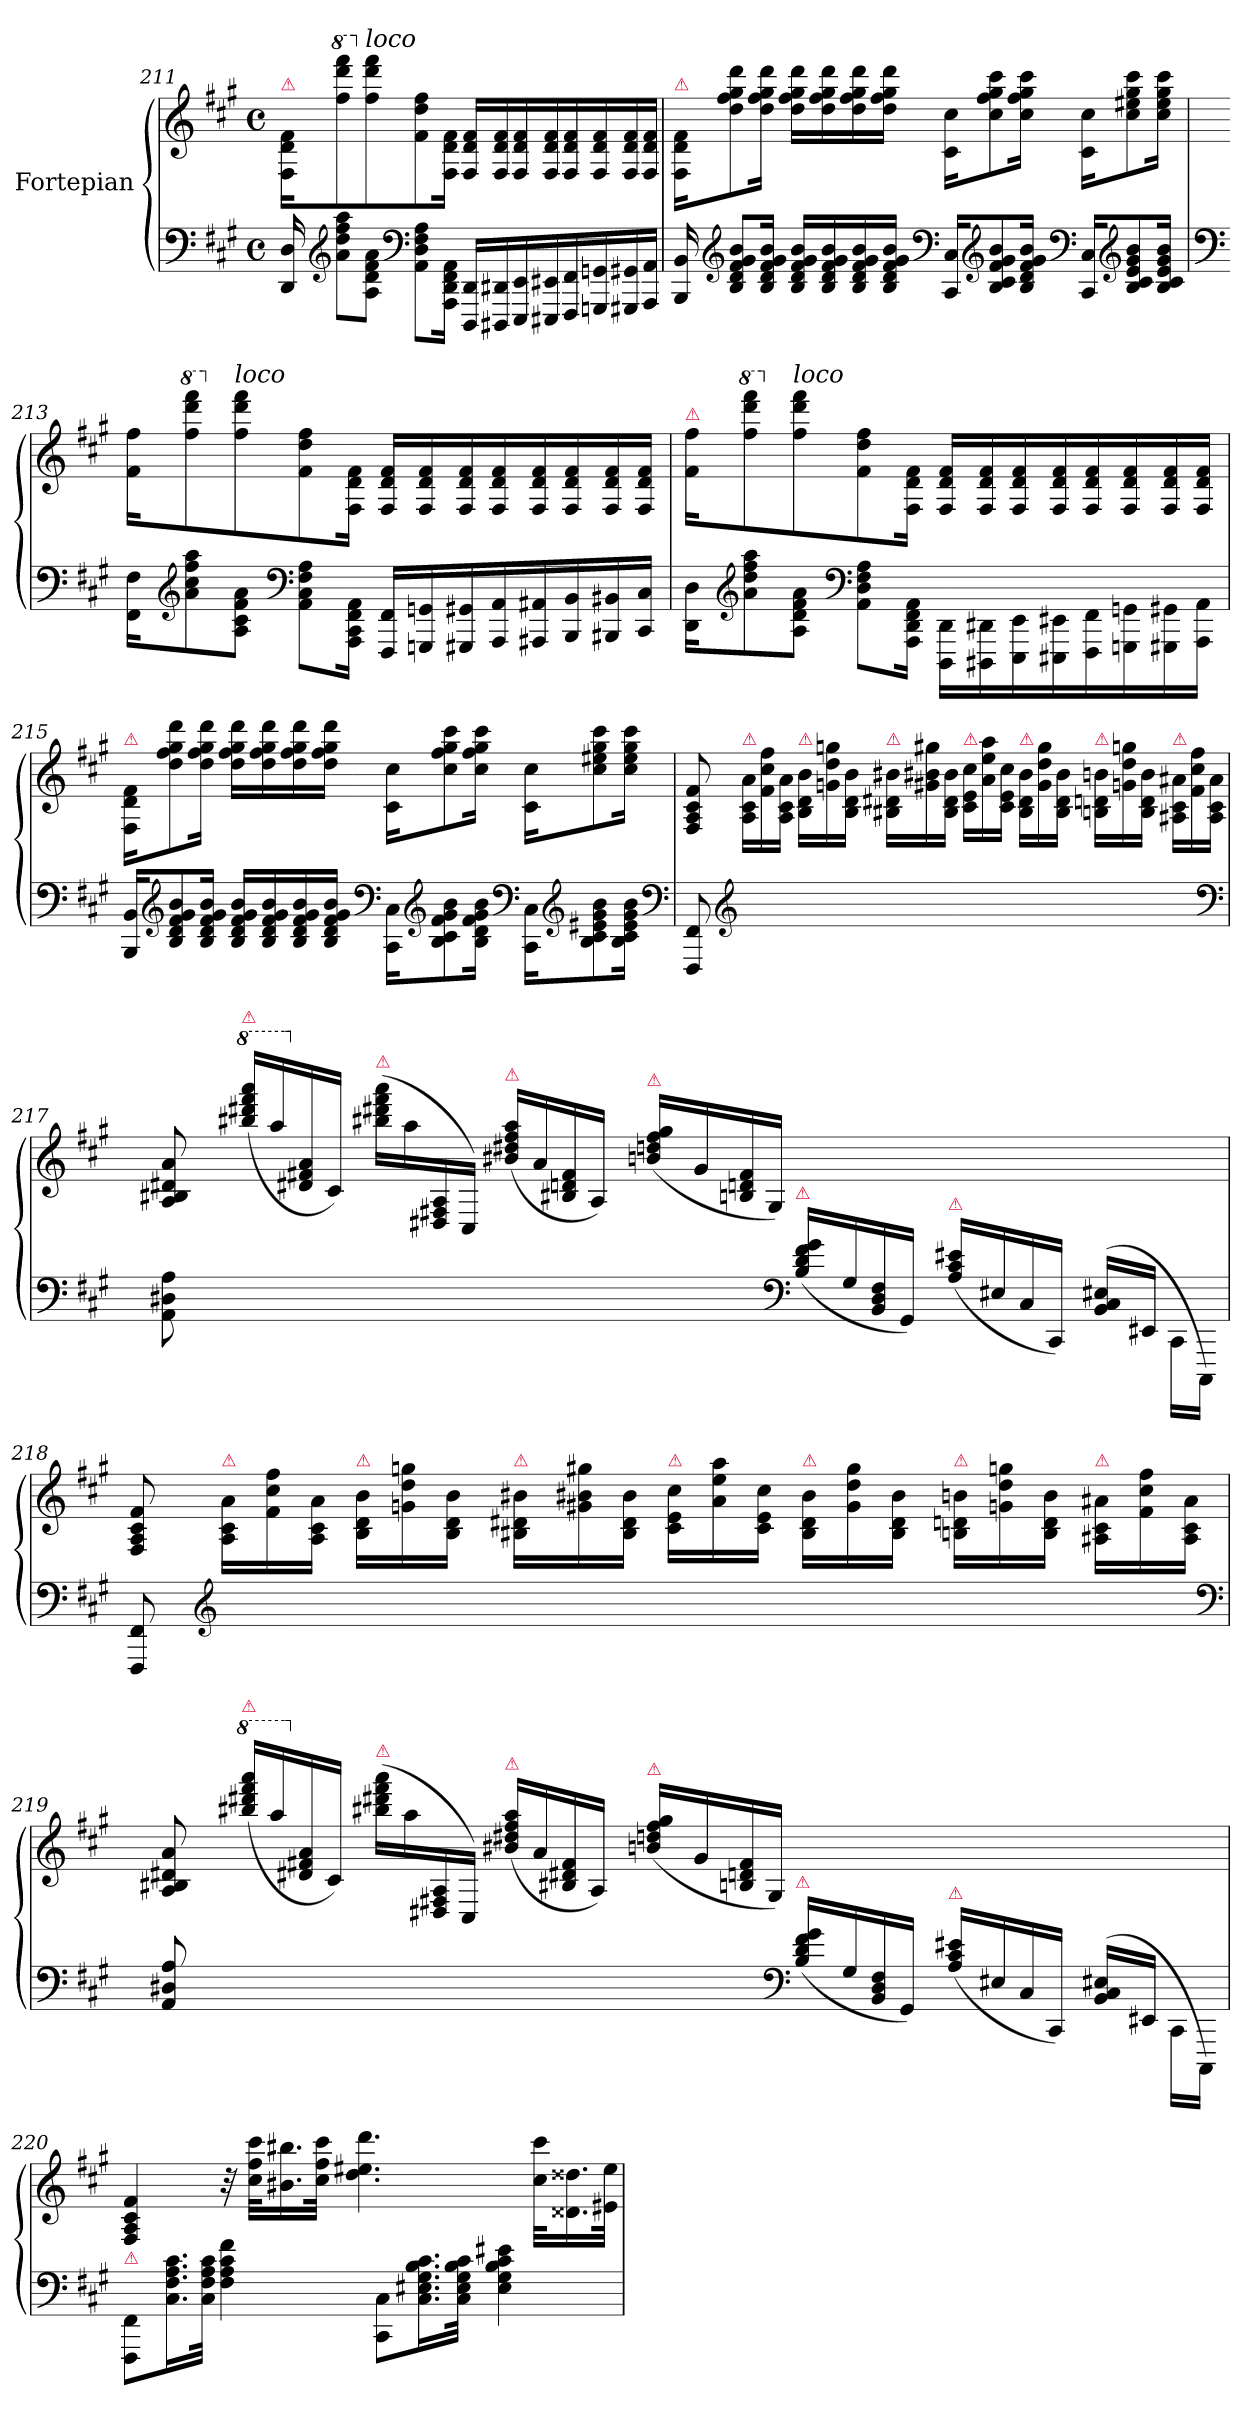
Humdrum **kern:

**kern	**kern
*part2	*part1
*staff2	*staff1
*I"Fortepian	*I"Fortepian
*clefF4	*clefG2
*k[f#c#g#]	*k[f#c#g#]
*f#:	*f#:
*M4/4	*M4/4
*met(c)	*met(c)
=211	=211
!	!LO:TX:a:color=crimson:t=⚠
16DD/ 16D/	16F#/ 16d/ 16f#/KL
*clefG2	*
*	*8va
8a\ 8dd\ 8ff#\ 8aa\L	8fff#\ 8dddd\ 8ffff#\
*	*X8va
!	!LO:TX:a:i:t=loco
8A\ 8d\ 8f#\ 8a\J	8ff#\ 8ddd\ 8fff#\
*clefF4	*
8AA\ 8D\ 8F#\ 8A\L	8f#\ 8dd\ 8ff#\
16AAA\ 16DD\ 16FF#\ 16AA\Jk	16F#\ 16d\ 16f#\Jk
16DDD/ 16DD/LL	16F#/ 16d/ 16f#/LL
16DDD#X/ 16DD#X/	16F#/ 16d/ 16f#/
16EEE/ 16EE/	16F#/ 16d/ 16f#/
16EEE#X/ 16EE#X/	16F#/ 16d/ 16f#/
16FFF#/ 16FF#/	16F#/ 16d/ 16f#/
16GGGn/ 16GGn/	16F#/ 16d/ 16f#/
16GGG#X/ 16GG#X/	16F#/ 16d/ 16f#/
16AAA/ 16AA/JJ	16F#/ 16d/ 16f#/JJ
=212	=212
!	!LO:TX:a:color=crimson:t=⚠
16BBB/ 16BB/	16F#/ 16d/ 16f#/KL
*clefG2	*
8B/ 8d/ 8f#/ 8g#/ 8b/L	8dd\ 8ff#\ 8gg#\ 8ddd\
16B/ 16d/ 16f#/ 16g#/ 16b/Jk	16dd\ 16ff#\ 16gg#\ 16ddd\Jk
16B/ 16d/ 16f#/ 16g#/ 16b/LL	16dd\ 16ff#\ 16gg#\ 16ddd\LL
16B/ 16d/ 16f#/ 16g#/ 16b/	16dd\ 16ff#\ 16gg#\ 16ddd\
16B/ 16d/ 16f#/ 16g#/ 16b/	16dd\ 16ff#\ 16gg#\ 16ddd\
16B/ 16d/ 16f#/ 16g#/ 16b/JJ	16dd\ 16ff#\ 16gg#\ 16ddd\JJ
*clefF4	*
16CC#/ 16C#/KL	16c#\ 16cc#\KL
*clefG2	*
8B/ 8c#/ 8f#/ 8g#/ 8b/	8cc#\ 8ff#\ 8gg#\ 8ccc#\
16B/ 16d/ 16f#/ 16g#/ 16b/Jk	16cc#\ 16ff#\ 16gg#\ 16ccc#\Jk
*clefF4	*
16CC#/ 16C#/KL	16c#\ 16cc#\KL
*clefG2	*
8B/ 8c#/ 8e/ 8g#/ 8b/	8cc#\ 8ee#X\ 8gg#\ 8ccc#\
16B/ 16c#/ 16e/ 16g#/ 16b/Jk	16cc#\ 16ee#\ 16gg#\ 16ccc#\Jk
=213	=213
*clefF4	*
16FF#\ 16F#\KL	16f#\ 16ff#\KL
*clefG2	*
*	*8va
8a\ 8cc#\ 8ff#\ 8aa\	8fff#\ 8dddd\ 8ffff#\
*	*X8va
!	!LO:TX:a:i:t=loco
8A\ 8c#\ 8f#\ 8a\J	8ff#\ 8ddd\ 8fff#\
*clefF4	*
8AA\ 8C#\ 8F#\ 8A\L	8f#\ 8dd\ 8ff#\
16AAA\ 16CC#\ 16FF#\ 16AA\Jk	16F#\ 16d\ 16f#\Jk
16FFF#/ 16FF#/LL	16F#/ 16d/ 16f#/LL
16GGGn/ 16GGn/	16F#/ 16d/ 16f#/
16GGG#X/ 16GG#X/	16F#/ 16d/ 16f#/
16AAA/ 16AA/	16F#/ 16d/ 16f#/
16AAA#X/ 16AA#X/	16F#/ 16d/ 16f#/
16BBB/ 16BB/	16F#/ 16d/ 16f#/
16BBB#X/ 16BB#X/	16F#/ 16d/ 16f#/
16CC#/ 16C#/JJ	16F#/ 16d/ 16f#/JJ
=214	=214
!	!LO:TX:a:color=crimson:t=⚠
16DD\ 16D\KL	16f#/ 16ff#/KL
*clefG2	*
*	*8va
8a\ 8dd\ 8ff#\ 8aa\	8fff#\ 8dddd\ 8ffff#\
*	*X8va
!	!LO:TX:a:i:t=loco
8A\ 8d\ 8f#\ 8a\J	8ff#\ 8ddd\ 8fff#\
*clefF4	*
8AA\ 8D\ 8F#\ 8A\L	8f#\ 8dd\ 8ff#\
16AAA\ 16DD\ 16FF#\ 16AA\Jk	16F#\ 16d\ 16f#\Jk
16DDD\ 16DD\LL	16F#/ 16d/ 16f#/LL
16DDD#X\ 16DD#X\	16F#/ 16d/ 16f#/
16EEE\ 16EE\	16F#/ 16d/ 16f#/
16EEE#X\ 16EE#X\	16F#/ 16d/ 16f#/
16FFF#\ 16FF#\	16F#/ 16d/ 16f#/
16GGGn\ 16GGn\	16F#/ 16d/ 16f#/
16GGG#X\ 16GG#X\	16F#/ 16d/ 16f#/
16AAA\ 16AA\JJ	16F#/ 16d/ 16f#/JJ
=215	=215
!	!LO:TX:a:color=crimson:t=⚠
16BBB/ 16BB/KL	16F#/ 16d/ 16f#/KL
*clefG2	*
8B/ 8d/ 8f#/ 8g#/ 8b/	8dd\ 8ff#\ 8gg#\ 8ddd\
16B/ 16d/ 16f#/ 16g#/ 16b/Jk	16dd\ 16ff#\ 16gg#\ 16ddd\Jk
16B/ 16d/ 16f#/ 16g#/ 16b/LL	16dd\ 16ff#\ 16gg#\ 16ddd\LL
16B/ 16d/ 16f#/ 16g#/ 16b/	16dd\ 16ff#\ 16gg#\ 16ddd\
16B/ 16d/ 16f#/ 16g#/ 16b/	16dd\ 16ff#\ 16gg#\ 16ddd\
16B/ 16d/ 16f#/ 16g#/ 16b/JJ	16dd\ 16ff#\ 16gg#\ 16ddd\JJ
*clefF4	*
16CC#\ 16C#\KL	16c#\ 16cc#\KL
*clefG2	*
8B\ 8c#\ 8f#\ 8g#\ 8b\	8cc#\ 8ff#\ 8gg#\ 8ccc#\
16B\ 16d\ 16f#\ 16g#\ 16b\Jk	16cc#\ 16ff#\ 16gg#\ 16ccc#\Jk
*clefF4	*
16CC#\ 16C#\KL	16c#\ 16cc#\KL
*clefG2	*
8B\ 8c#\ 8e#X\ 8g#\ 8b\	8cc#\ 8ee#X\ 8gg#\ 8ccc#\
16B\ 16c#\ 16e#\ 16g#\ 16b\Jk	16cc#\ 16ee#\ 16gg#\ 16ccc#\Jk
*clefF4	*
=216	=216
8FFF#/ 8FF#/	8F#/ 8A/ 8c#/ 8f#/
*clefG2	*
*	*Xtuplet
!	!LO:TX:a:color=crimson:t=⚠
2.ryy	24A\ 24c#\ 24a\LL
.	24f#/ 24cc#/ 24ff#/
.	24A\ 24c#\ 24a\JJ
!	!LO:TX:a:color=crimson:t=⚠
.	24B\ 24d\ 24b\LL
.	24gn/ 24dd/ 24ggn/
.	24B\ 24d\ 24b\JJ
!	!LO:TX:a:color=crimson:t=⚠
.	24B#X\ 24d#X\ 24b#X\LL
.	24g#X/ 24b#X/ 24gg#X/
.	24B#\ 24d#\ 24b#\JJ
!	!LO:TX:a:color=crimson:t=⚠
.	24c#\ 24e\ 24cc#\LL
.	24a/ 24ee/ 24aa/
.	24c#\ 24e\ 24cc#\JJ
!	!LO:TX:a:color=crimson:t=⚠
.	24B#\ 24d#\ 24b#\LL
.	24g#/ 24dd/ 24gg#/
.	24B#\ 24d#\ 24b#\JJ
!	!LO:TX:a:color=crimson:t=⚠
.	24Bn\ 24dn\ 24bn\LL
.	24gn/ 24dd/ 24ggn/
.	24B\ 24d\ 24b\JJ
!	!LO:TX:a:color=crimson:t=⚠
8ryy	24A#X\ 24c#\ 24a#X\LL
.	24f#/ 24cc#/ 24ff#/
.	24A#\ 24c#\ 24a#\JJ
*clefF4	*
=217	=217
8AA\ 8D#X\ 8A\	8A/ 8B#X/ 8d#X/ 8a/
!LO:N:vis=1	!
*	*8va
!	!LO:TX:a:color=crimson:t=⚠
!	!LO:N:vis=16
2ryy	(32bbb#X\ 32dddd#X\ 32ffff#\ 32aaaa\LL
!	!LO:N:vis=16
.	32aaa\
*	*X8va
!	!LO:N:vis=16
.	32d#X/ 32f#X/ 32a/
!	!LO:N:vis=16
.	32c#/JJ)
!	!LO:TX:a:color=crimson:t=⚠
!	!LO:N:vis=16
.	(32bb#X\ 32ddd#X\ 32fff#\ 32aaa\LL
!	!LO:N:vis=16
.	32aa\
!	!LO:N:vis=16
.	32D#X/ 32F#X/ 32A/
!	!LO:N:vis=16
.	32C#/JJ)
*clefF4	*
!	!LO:TX:a:color=crimson:t=⚠
!	!LO:N:vis=16
.	(32b#X\ 32dd#X\ 32ff#\ 32aa\LL
!	!LO:N:vis=16
.	32a\
!	!LO:N:vis=16
.	32B#X/ 32dn/ 32f#/
!	!LO:N:vis=16
.	32A/JJ)
!	!LO:TX:a:color=crimson:t=⚠
!	!LO:N:vis=16
.	(32bn\ 32ddn\ 32ff#\ 32gg#\LL
!	!LO:N:vis=16
.	32g#\
!	!LO:N:vis=16
.	32Bn/ 32dn/ 32f#/
!	!LO:N:vis=16
.	32G#/JJ)
!LO:TX:a:color=crimson:t=⚠	!
!LO:N:vis=16	!LO:N:vis=2.
(>32B\ 32d\ 32f#\ 32g#\LL	4.ryy
!LO:N:vis=16	!
32G#\	.
!LO:N:vis=16	!
32BB/ 32D#/ 32F#/	.
!LO:N:vis=16	!
32GG#/JJ)	.
!LO:TX:a:color=crimson:t=⚠	!
!LO:N:vis=16	!
(>32A\ 32c#\ 32e#X\LL	.
!LO:N:vis=16	!
32E#X\	.
!LO:N:vis=16	!
32C#/	.
!LO:N:vis=16	!
32CC#/JJ)	.
!LO:N:vis=16	!
(32BB/ 32C#/ 32E#X/LL	.
!LO:N:vis=16	!
32EE#X/JJ	.
!LO:N:vis=16	!
32CC#\LL	.
!LO:N:vis=16	!
32CCC#\JJ)	.
=218	=218
8FFF#/ 8FF#/	8F#/ 8A/ 8c#/ 8f#/
*clefG2	*
!	!LO:TX:a:color=crimson:t=⚠
2.ryy	24A\ 24c#\ 24a\LL
.	24f#/ 24cc#/ 24ff#/
.	24A\ 24c#\ 24a\JJ
!	!LO:TX:a:color=crimson:t=⚠
.	24B\ 24d\ 24b\LL
.	24gn/ 24dd/ 24ggn/
.	24B\ 24d\ 24b\JJ
!	!LO:TX:a:color=crimson:t=⚠
.	24B#X\ 24d#X\ 24b#X\LL
.	24g#X/ 24b#X/ 24gg#X/
.	24B#\ 24d#\ 24b#\JJ
!	!LO:TX:a:color=crimson:t=⚠
.	24c#\ 24e\ 24cc#\LL
.	24a/ 24ee/ 24aa/
.	24c#\ 24e\ 24cc#\JJ
!	!LO:TX:a:color=crimson:t=⚠
.	24B#\ 24d#\ 24b#\LL
.	24g#/ 24dd/ 24gg#/
.	24B#\ 24d#\ 24b#\JJ
!	!LO:TX:a:color=crimson:t=⚠
.	24Bn\ 24dn\ 24bn\LL
.	24gn/ 24dd/ 24ggn/
.	24B\ 24d\ 24b\JJ
!	!LO:TX:a:color=crimson:t=⚠
8ryy	24A#X\ 24c#\ 24a#X\LL
.	24f#/ 24cc#/ 24ff#/
.	24A#\ 24c#\ 24a#\JJ
*clefF4	*
=219	=219
8AA/ 8D#X/ 8A/	8A/ 8B#X/ 8d#X/ 8a/
!LO:N:vis=1	!
*	*8va
!	!LO:TX:a:color=crimson:t=⚠
!	!LO:N:vis=16
2ryy	(32bbb#X\ 32dddd#X\ 32ffff#\ 32aaaa\LL
!	!LO:N:vis=16
.	32aaa\
*	*X8va
!	!LO:N:vis=16
.	32d#X/ 32f#X/ 32a/
!	!LO:N:vis=16
.	32c#/JJ)
!	!LO:TX:a:color=crimson:t=⚠
!	!LO:N:vis=16
.	(32bb#X\ 32ddd#X\ 32fff#\ 32aaa\LL
!	!LO:N:vis=16
.	32aa\
!	!LO:N:vis=16
.	32D#X/ 32F#X/ 32A/
!	!LO:N:vis=16
.	32C#/JJ)
*clefF4	*
!	!LO:TX:a:color=crimson:t=⚠
!	!LO:N:vis=16
.	(32b#X\ 32dd#X\ 32ff#\ 32aa\LL
!	!LO:N:vis=16
.	32a\
!	!LO:N:vis=16
.	32B#X/ 32d#X/ 32f#/
!	!LO:N:vis=16
.	32A/JJ)
!	!LO:TX:a:color=crimson:t=⚠
!	!LO:N:vis=16
.	(32bn\ 32ddn\ 32ff#\ 32gg#\LL
!	!LO:N:vis=16
.	32g#\
!	!LO:N:vis=16
.	32Bn/ 32dn/ 32f#/
!	!LO:N:vis=16
.	32G#/JJ)
!LO:TX:a:color=crimson:t=⚠	!
!LO:N:vis=16	!LO:N:vis=2.
(>32B\ 32d\ 32f#\ 32g#\LL	4.ryy
!LO:N:vis=16	!
32G#\	.
!LO:N:vis=16	!
32BB/ 32D#/ 32F#/	.
!LO:N:vis=16	!
32GG#/JJ)	.
!LO:TX:a:color=crimson:t=⚠	!
!LO:N:vis=16	!
(>32A\ 32c#\ 32e#X\LL	.
!LO:N:vis=16	!
32E#X\	.
!LO:N:vis=16	!
32C#/	.
!LO:N:vis=16	!
32CC#/JJ)	.
!LO:N:vis=16	!
(32BB/ 32C#/ 32E#X/LL	.
!LO:N:vis=16	!
32EE#X/JJ	.
!LO:N:vis=16	!
32CC#\LL	.
!LO:N:vis=16	!
32CCC#\JJ)	.
=220	=220
!LO:TX:a:color=crimson:t=⚠	!
8FFF#/ 8FF#/L	4F#/ 4A/ 4c#/ 4f#/
16.C#\ 16.F#\ 16.A\ 16.c#\L	.
32C#\ 32F#\ 32A\ 32c#\JJk	.
!	!LO:N:vis=32
4F#\ 4A\ 4c#\ 4f#\	16r
.	32cc#\ 32ff#\ 32ccc#\KLL
.	16.b#X\ 16.bb#X\
.	32cc#\ 32ff#\ 32ccc#\JJk
.	4.dd\ 4.ee#X\ 4.ddd\
8CC#\ 8C#\L	.
16.C#\ 16.E#X\ 16.G#\ 16.B\ 16.c#\L	.
32C#\ 32E#\ 32G#\ 32B\ 32c#\JJk	.
4E#\ 4G#\ 4B\ 4c#\ 4e#X\	.
.	32cc#\ 32ccc#\KLL
.	16.d##X\ 16.dd##X\
.	32e#X\ 32ee#\JJk
=	=
*-	*-
